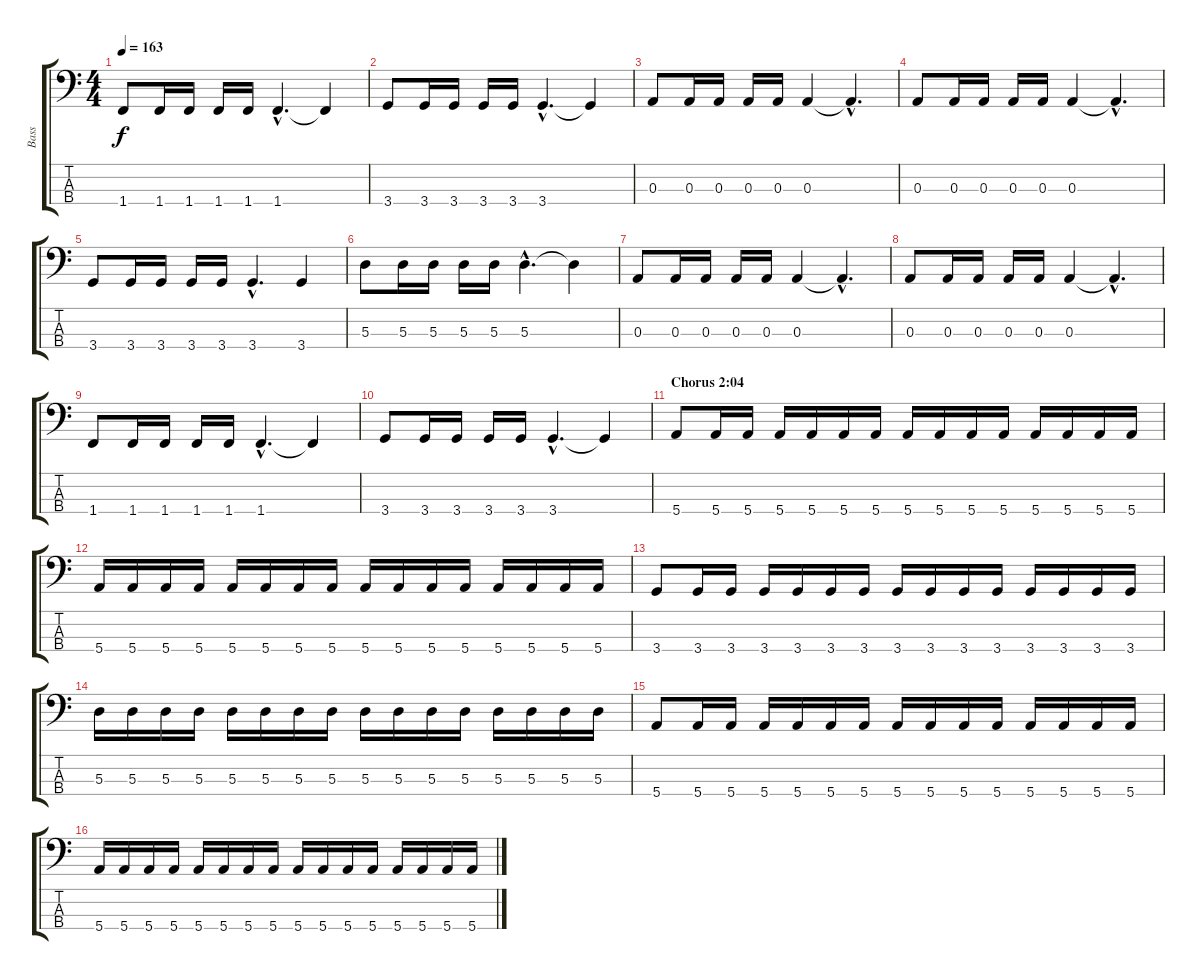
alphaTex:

\track ("Bass" "Bass") {instrument electricbassfinger}
\staff {score tabs}
\tuning (G2 D2 A1 E1) {hide}
\ts (4 4)
\tempo 163
\clef f4
\ks c
1.4.8{dy f} 1.4.16 1.4.16 1.4.16 1.4.16 1.4{hac}.4{d} 1.4{t}.4 |
3.4.8 3.4.16 3.4.16 3.4.16 3.4.16 3.4{hac}.4{d} 3.4{t}.4 |
0.3.8 0.3.16 0.3.16 0.3.16 0.3.16 0.3.4 0.3{hac t}.4{d} |
0.3.8 0.3.16 0.3.16 0.3.16 0.3.16 0.3.4 0.3{hac t}.4{d} |
3.4.8 3.4.16 3.4.16 3.4.16 3.4.16 3.4{hac}.4{d} 3.4.4 |
5.3.8 5.3.16 5.3.16 5.3.16 5.3.16 5.3{hac}.4{d} 5.3{t}.4 |
0.3.8 0.3.16 0.3.16 0.3.16 0.3.16 0.3.4 0.3{hac t}.4{d} |
0.3.8 0.3.16 0.3.16 0.3.16 0.3.16 0.3.4 0.3{hac t}.4{d} |
1.4.8 1.4.16 1.4.16 1.4.16 1.4.16 1.4{hac}.4{d} 1.4{t}.4 |
3.4.8 3.4.16 3.4.16 3.4.16 3.4.16 3.4{hac}.4{d} 3.4{t}.4 |
\section ("" "Chorus 2:04")
5.4.8 5.4.16 5.4.16 5.4.16 5.4.16 5.4.16 5.4.16 5.4.16 5.4.16 5.4.16 5.4.16 5.4.16 5.4.16 5.4.16 5.4.16 |
5.4.16 5.4.16 5.4.16 5.4.16 5.4.16 5.4.16 5.4.16 5.4.16 5.4.16 5.4.16 5.4.16 5.4.16 5.4.16 5.4.16 5.4.16 5.4.16 |
3.4.8 3.4.16 3.4.16 3.4.16 3.4.16 3.4.16 3.4.16 3.4.16 3.4.16 3.4.16 3.4.16 3.4.16 3.4.16 3.4.16 3.4.16 |
5.3.16 5.3.16 5.3.16 5.3.16 5.3.16 5.3.16 5.3.16 5.3.16 5.3.16 5.3.16 5.3.16 5.3.16 5.3.16 5.3.16 5.3.16 5.3.16 |
5.4.8 5.4.16 5.4.16 5.4.16 5.4.16 5.4.16 5.4.16 5.4.16 5.4.16 5.4.16 5.4.16 5.4.16 5.4.16 5.4.16 5.4.16 |
5.4.16 5.4.16 5.4.16 5.4.16 5.4.16 5.4.16 5.4.16 5.4.16 5.4.16 5.4.16 5.4.16 5.4.16 5.4.16 5.4.16 5.4.16 5.4.16
